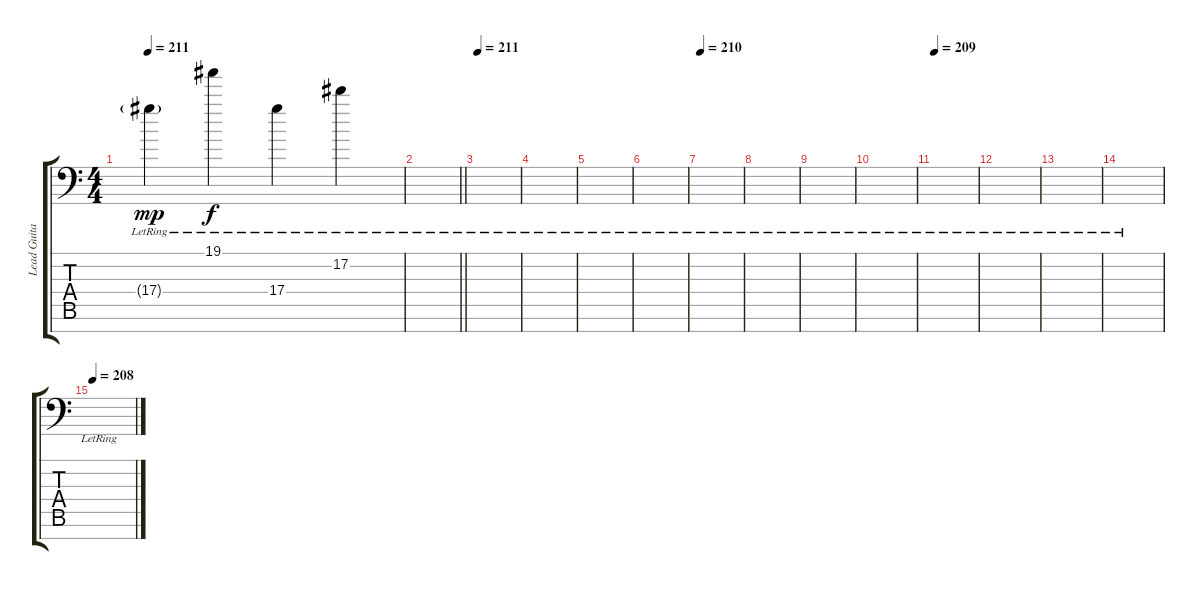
\track ("Lead Guitar #2" "Lead Guita") {instrument electricguitarjazz}
\staff {score tabs}
\tuning (Eb4 Bb3 F3 Eb3 Bb2 F2 Ab1) {hide}
\ts (4 4)
\tempo 211
\clef f4
\ks c
17.4{g lr}.4{dy mp} 19.1{lr}.4{dy f} 17.4{lr}.4 17.2{lr}.4 |
\barLineRight lightlight
|
\section ("" "")
\tempo 211
|
|
|
|
\tempo 210
|
|
|
|
\tempo 209
|
|
|
|
\tempo 208
